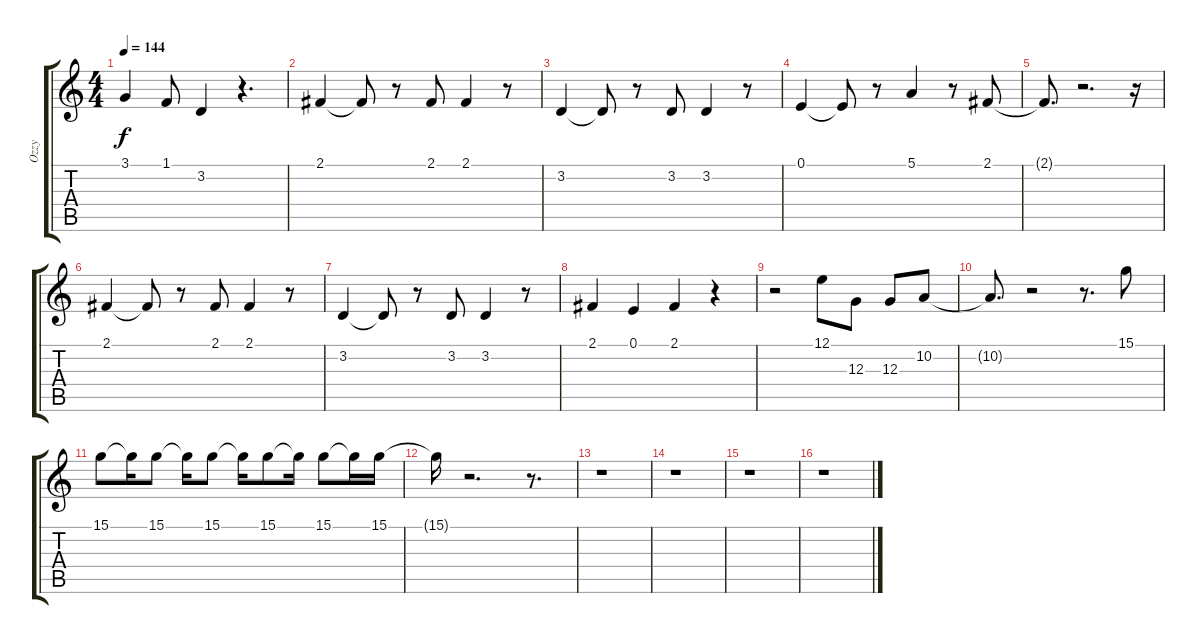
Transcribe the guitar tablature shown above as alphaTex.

\track ("Ozzy" "Ozzy") {instrument voiceoohs}
\staff {score tabs}
\tuning (E4 B3 G3 D3 A2 E2) {hide}
\ts (4 4)
\tempo 144
\clef g2
\ks c
3.1{t}.4{dy f} 1.1.8 3.2.4 r.4{d} |
2.1.4 2.1{t}.8 r.8 2.1.8 2.1.4 r.8 |
3.2.4 3.2{t}.8 r.8 3.2.8 3.2.4 r.8 |
0.1.4 0.1{t}.8 r.8 5.1.4 r.8 2.1.8 |
2.1{t}.8{d} r.2{d} r.16 |
2.1.4 2.1{t}.8 r.8 2.1.8 2.1.4 r.8 |
3.2.4 3.2{t}.8 r.8 3.2.8 3.2.4 r.8 |
2.1.4 0.1.4 2.1.4 r.4 |
r.2 12.1.8 12.3.8 12.3.8 10.2.8 |
10.2{t}.8{d} r.2 r.8{d} 15.1.8 |
15.1.8 15.1{t}.16 15.1.8 15.1{t}.16 15.1.8 15.1{t}.16 15.1.8 15.1{t}.16 15.1.8 15.1{t}.16 15.1.16 |
15.1{t}.16 r.2{d} r.8{d} |
r.1 |
r.1 |
r.1 |
r.1
